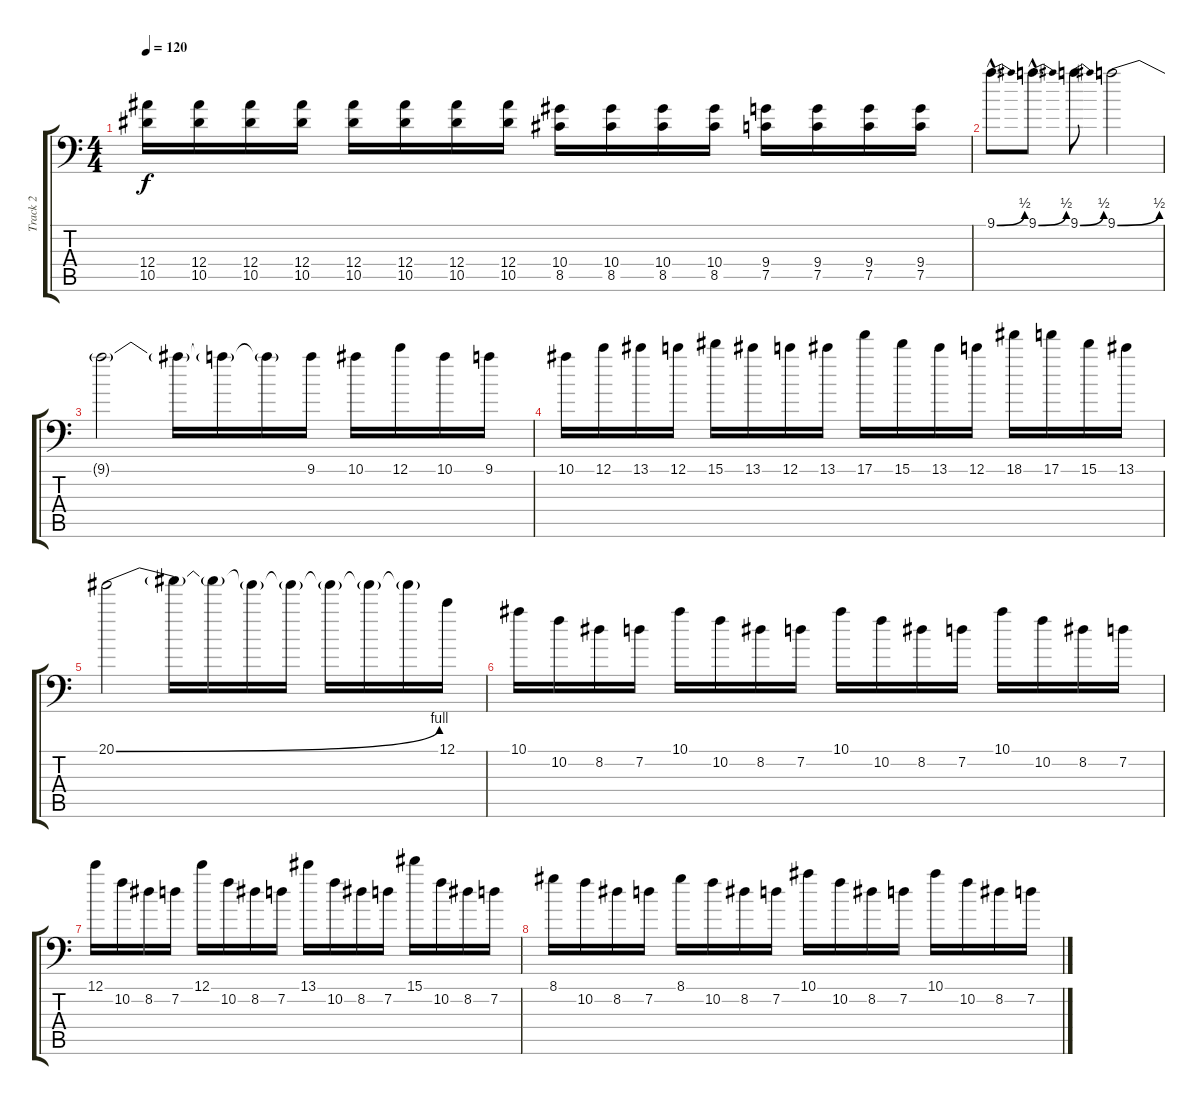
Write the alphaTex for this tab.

\track ("Track 2" "Track 2") {instrument overdrivenguitar}
\staff {score tabs}
\tuning (C4 G3 Eb3 Bb2 F2 Bb1) {hide}
\ts (4 4)
\tempo 120
\clef f4
\ks c
(12.4 10.5).16{dy f} (12.4 10.5).16 (12.4 10.5).16 (12.4 10.5).16 (12.4 10.5).16 (12.4 10.5).16 (12.4 10.5).16 (12.4 10.5).16 (10.4 8.5).16 (10.4 8.5).16 (10.4 8.5).16 (10.4 8.5).16 (9.4 7.5).16 (9.4 7.5).16 (9.4 7.5).16 (9.4 7.5).16 |
9.1{be (bend 0 0 60 2) hac}.8{d} 9.1{be (bend 0 0 60 2) hac}.8{d} 9.1{be (bend 0 0 60 2)}.8 9.1{be (bend 0 0 60 2)}.2 |
9.1{t}.2 9.1{t}.16 9.1{t}.16 9.1{t}.16 9.1.16 10.1.16 12.1.16 10.1.16 9.1.16 |
10.1.16 12.1.16 13.1.16 12.1.16 15.1.16 13.1.16 12.1.16 13.1.16 17.1.16 15.1.16 13.1.16 12.1.16 18.1.16 17.1.16 15.1.16 13.1.16 |
20.1{be (bend 0 0 60 4)}.2 20.1{t}.16 20.1{t}.16 20.1{t}.16 20.1{t}.16 20.1{t}.16 20.1{t}.16 20.1{t}.16 12.1.16 |
10.1.16 10.2.16 8.2.16 7.2.16 10.1.16 10.2.16 8.2.16 7.2.16 10.1.16 10.2.16 8.2.16 7.2.16 10.1.16 10.2.16 8.2.16 7.2.16 |
12.1.16 10.2.16 8.2.16 7.2.16 12.1.16 10.2.16 8.2.16 7.2.16 13.1.16 10.2.16 8.2.16 7.2.16 15.1.16 10.2.16 8.2.16 7.2.16 |
8.1.16 10.2.16 8.2.16 7.2.16 8.1.16 10.2.16 8.2.16 7.2.16 10.1.16 10.2.16 8.2.16 7.2.16 10.1.16 10.2.16 8.2.16 7.2.16
